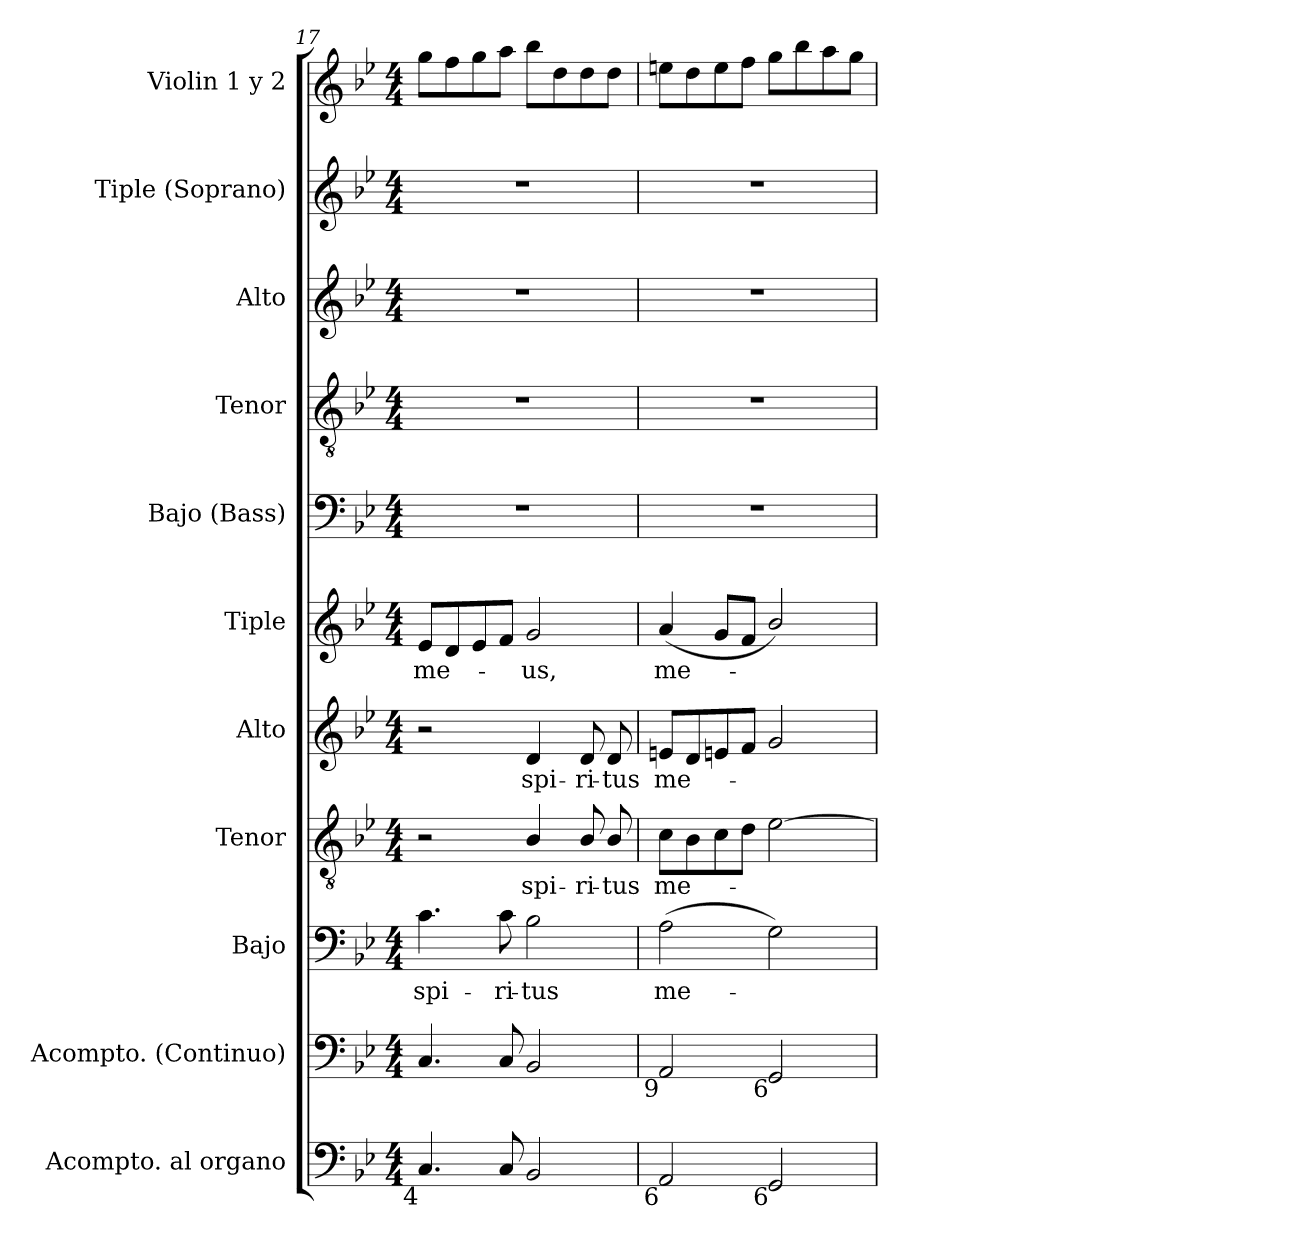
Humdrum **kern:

**kern	**kern	**kern	**text	**kern	**text	**kern	**text	**kern	**text	**kern	**kern	**kern	**kern	**kern
*part11	*part10	*part9	*part9	*part8	*part8	*part7	*part7	*part6	*part6	*part5	*part4	*part3	*part2	*part1
*staff11	*staff10	*staff9	*staff9	*staff8	*staff8	*staff7	*staff7	*staff6	*staff6	*staff5	*staff4	*staff3	*staff2	*staff1
*I"Acompto. al organo	*I"Acompto. (Continuo)	*I"Bajo	*	*I"Tenor	*	*I"Alto	*	*I"Tiple	*	*I"Bajo (Bass)	*I"Tenor	*I"Alto	*I"Tiple (Soprano)	*I"Violin  1 y 2
*I'Org.	*I'Cont.	*I'B.	*	*I'T.	*	*I'A.	*	*	*	*I'B.	*I'T.	*I'A.	*I'S.	*
*clefF4	*clefF4	*clefF4	*	*clefGv2	*	*clefG2	*	*clefG2	*	*clefF4	*clefGv2	*clefG2	*clefG2	*clefG2
*	*	*	*	*ITrd7c12	*	*	*	*	*	*	*ITrd7c12	*	*	*
*k[b-e-]	*k[b-e-]	*k[b-e-]	*	*k[b-e-]	*	*k[b-e-]	*	*k[b-e-]	*	*k[b-e-]	*k[b-e-]	*k[b-e-]	*k[b-e-]	*k[b-e-]
*B-:	*B-:	*B-:	*	*B-:	*	*B-:	*	*B-:	*	*B-:	*B-:	*B-:	*B-:	*B-:
*M4/4	*M4/4	*M4/4	*	*M4/4	*	*M4/4	*	*M4/4	*	*M4/4	*M4/4	*M4/4	*M4/4	*M4/4
=17	=17	=17	=17	=17	=17	=17	=17	=17	=17	=17	=17	=17	=17	=17
!	!	!	!LO:LY:b:color=#000000	!	!	!	!	!	!	!	!	!	!	!
!LO:TX:b:rj:t=4	!	!	!	!	!	!	!	!	!	!	!	!	!	!
!	!	!	!	!	!	!	!	!	!LO:LY:b:color=#000000	!	!	!	!	!
4.Ci/	4.Ci/	4.ci\	spi-	2r	.	2r	.	8e-i/L	me-	1r	1r	1r	1r	8ggi\L
.	.	.	.	.	.	.	.	8di/	.	.	.	.	.	8ffi\
.	.	.	.	.	.	.	.	8e-i/	.	.	.	.	.	8ggi\
!	!	!	!LO:LY:b:color=#000000	!	!	!	!	!	!	!	!	!	!	!
8Ci/	8Ci/	8ci\	-ri-	.	.	.	.	8fi/J	.	.	.	.	.	8aai\J
!	!	!	!LO:LY:b:color=#000000	!	!	!	!	!	!	!	!	!	!	!
!	!	!	!	!	!LO:LY:b:color=#000000	!	!	!	!	!	!	!	!	!
!	!	!	!	!	!	!	!LO:LY:b:color=#000000	!	!	!	!	!	!	!
!	!	!	!	!	!	!	!	!	!LO:LY:b:color=#000000	!	!	!	!	!
2BB-i/	2BB-i/	2B-i\	-tus	4BB-i/	spi-	4di/	spi-	2gi/	-us,	.	.	.	.	8bb-i\L
.	.	.	.	.	.	.	.	.	.	.	.	.	.	8ddi\
!	!	!	!	!	!LO:LY:b:color=#000000	!	!	!	!	!	!	!	!	!
!	!	!	!	!	!	!	!LO:LY:b:color=#000000	!	!	!	!	!	!	!
.	.	.	.	8BB-i/	-ri-	8di/	-ri-	.	.	.	.	.	.	8ddi\
!	!	!	!	!	!LO:LY:b:color=#000000	!	!	!	!	!	!	!	!	!
!	!	!	!	!	!	!	!LO:LY:b:color=#000000	!	!	!	!	!	!	!
.	.	.	.	8BB-i/	-tus	8di/	-tus	.	.	.	.	.	.	8ddi\J
=18	=18	=18	=18	=18	=18	=18	=18	=18	=18	=18	=18	=18	=18	=18
!	!	!	!LO:LY:b:color=#000000	!	!	!	!	!	!	!	!	!	!	!
!	!	!	!	!	!LO:LY:b:color=#000000	!	!	!	!	!	!	!	!	!
!	!	!	!	!	!	!	!LO:LY:b:color=#000000	!	!	!	!	!	!	!
!	!LO:TX:b:rj:t=9	!	!	!	!	!	!	!	!	!	!	!	!	!
!LO:TX:b:rj:t=6	!	!	!	!	!	!	!	!	!	!	!	!	!	!
!	!	!	!	!	!	!	!	!	!LO:LY:b:color=#000000	!	!	!	!	!
2AAi/	2AAi/	(2Ai\	me-	8Ci\L	me-	8eni/L	me-	(4ai/	me-	1r	1r	1r	1r	8eeni\L
.	.	.	.	8BB-i\	.	8di/	.	.	.	.	.	.	.	8ddi\
.	.	.	.	8Ci\	.	8eni/	.	8gi/L	.	.	.	.	.	8eei\
.	.	.	.	8Di\J	.	8fi/J	.	8fi/J	.	.	.	.	.	8ffi\J
!	!LO:TX:b:rj:t=6	!	!	!	!	!	!	!	!	!	!	!	!	!
!LO:TX:b:rj:t=6	!	!	!	!	!	!	!	!	!	!	!	!	!	!
2GGi/	2GGi/	2Gi\)	.	[2E-i\	.	2gi/	.	2b-i/)	.	.	.	.	.	8ggi\L
.	.	.	.	.	.	.	.	.	.	.	.	.	.	8bb-i\
.	.	.	.	.	.	.	.	.	.	.	.	.	.	8aai\
.	.	.	.	.	.	.	.	.	.	.	.	.	.	8ggi\J
=	=	=	=	=	=	=	=	=	=	=	=	=	=	=
*-	*-	*-	*-	*-	*-	*-	*-	*-	*-	*-	*-	*-	*-	*-
